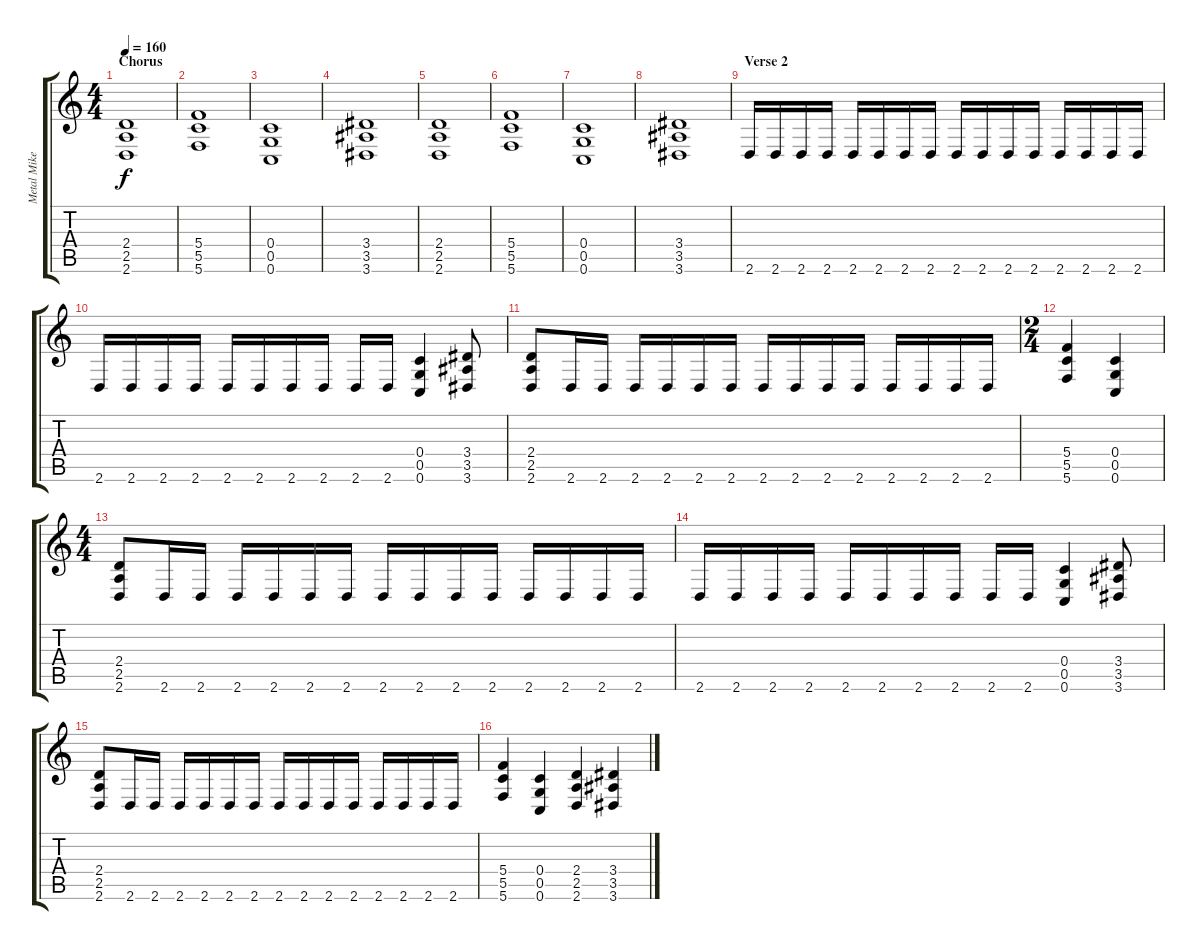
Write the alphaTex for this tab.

\track ("Metal Mike" "Metal Mike") {instrument distortionguitar}
\staff {score tabs}
\tuning (D4 A3 F3 C3 G2 C2) {hide}
\ts (4 4)
\section ("" "Chorus")
\tempo 160
\clef g2
\ks c
(2.4 2.5 2.6).1{dy f} |
(5.4 5.5 5.6).1 |
(0.4 0.5 0.6).1 |
(3.4 3.5 3.6).1 |
(2.4 2.5 2.6).1 |
(5.4 5.5 5.6).1 |
(0.4 0.5 0.6).1 |
(3.4 3.5 3.6).1 |
\section ("" "Verse 2")
2.6.16 2.6.16 2.6.16 2.6.16 2.6.16 2.6.16 2.6.16 2.6.16 2.6.16 2.6.16 2.6.16 2.6.16 2.6.16 2.6.16 2.6.16 2.6.16 |
2.6.16 2.6.16 2.6.16 2.6.16 2.6.16 2.6.16 2.6.16 2.6.16 2.6.16 2.6.16 (0.4 0.5 0.6).4 (3.4 3.5 3.6).8 |
(2.4 2.5 2.6).8 2.6.16 2.6.16 2.6.16 2.6.16 2.6.16 2.6.16 2.6.16 2.6.16 2.6.16 2.6.16 2.6.16 2.6.16 2.6.16 2.6.16 |
\ts (2 4)
(5.4 5.5 5.6).4 (0.4 0.5 0.6).4 |
\ts (4 4)
(2.4 2.5 2.6).8 2.6.16 2.6.16 2.6.16 2.6.16 2.6.16 2.6.16 2.6.16 2.6.16 2.6.16 2.6.16 2.6.16 2.6.16 2.6.16 2.6.16 |
2.6.16 2.6.16 2.6.16 2.6.16 2.6.16 2.6.16 2.6.16 2.6.16 2.6.16 2.6.16 (0.4 0.5 0.6).4 (3.4 3.5 3.6).8 |
(2.4 2.5 2.6).8 2.6.16 2.6.16 2.6.16 2.6.16 2.6.16 2.6.16 2.6.16 2.6.16 2.6.16 2.6.16 2.6.16 2.6.16 2.6.16 2.6.16 |
(5.4 5.5 5.6).4 (0.4 0.5 0.6).4 (2.4 2.5 2.6).4 (3.4 3.5 3.6).4
